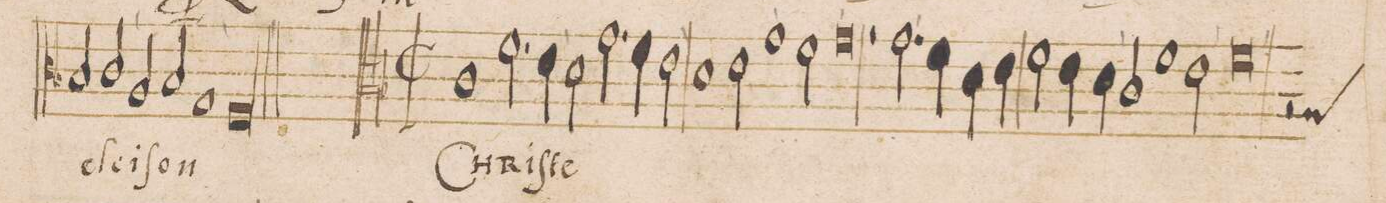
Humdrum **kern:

**kern	**text
*I"TENOR	*
*clefC3	*
*k[b-]	*
*met(C|)	*
*M2/1	*
2B-/	.
2c,</	e-
=11-	=11-
2A/	-le-
2B-/	.
1G,<	-i-
=12-	=12-
0Fl	-ſon
=13||	=13||
*M2/1	*
*met(C|)	*
1c	CHRi-
2.f\	.
4e,<\	.
=14-	=14-
2d\	-ſte
2.g\	.
4f\	.
2e,<\	.
=15-	=15-
1d	.
2e\	.
1g,<\	.
=16-	=16-
2f\	.
0g,<	.
=17-	=17-
2r	.
2.g,<\	.
=18-	=18-
4f\	.
4d\	.
4e\	.
2f\	.
4e\	.
4d,<\	.
=19-	=19-
2c/	.
1f	.
2e,<\	.
=20-	=20-
0f,<	.
=21-	=21-
*custos:A	*
2r	.
*-	*-
